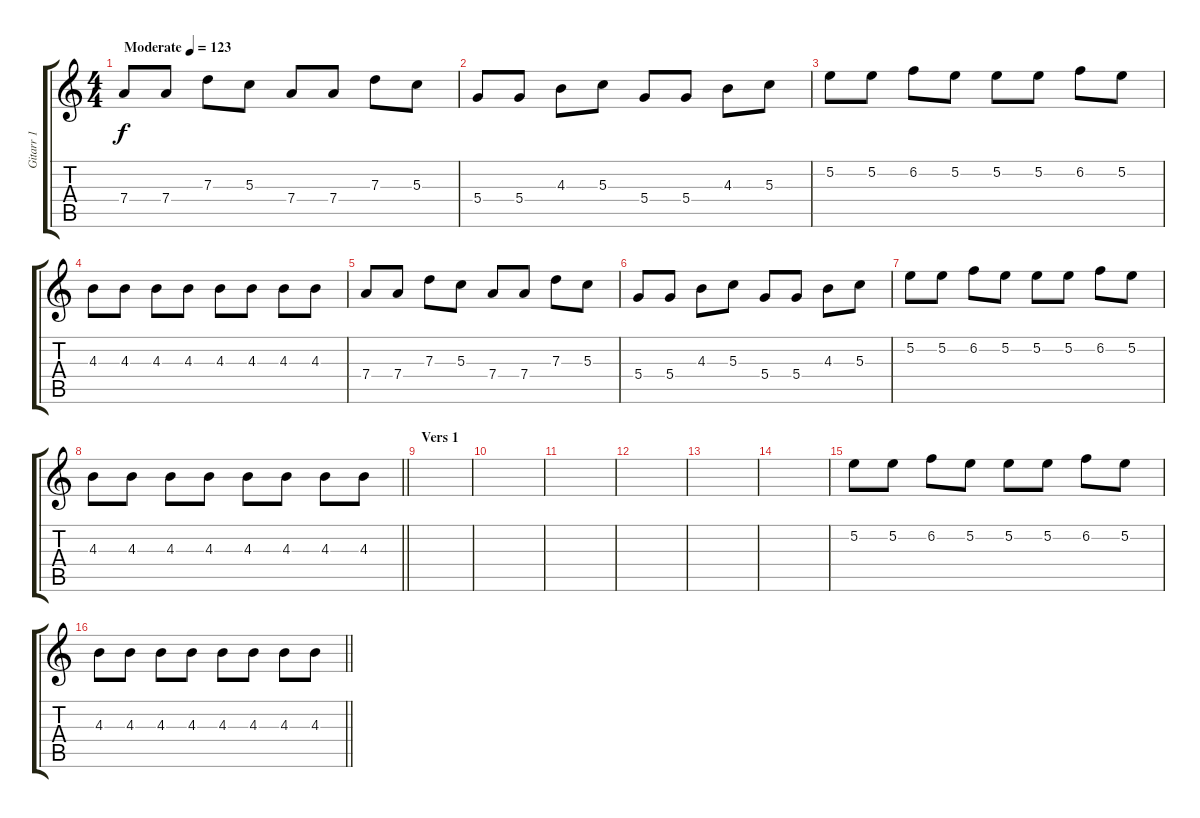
\track ("Gitarr 1" "Gitarr 1") {instrument distortionguitar}
\staff {score tabs}
\tuning (E4 B3 G3 D3 A2 E2) {hide}
\ts (4 4)
\tempo (123 "Moderate")
\clef g2
\ks c
7.4.8{dy f instrument distortionguitar} 7.4.8 7.3.8 5.3.8 7.4.8 7.4.8 7.3.8 5.3.8 |
5.4.8 5.4.8 4.3.8 5.3.8 5.4.8 5.4.8 4.3.8 5.3.8 |
5.2.8 5.2.8 6.2.8 5.2.8 5.2.8 5.2.8 6.2.8 5.2.8 |
4.3.8 4.3.8 4.3.8 4.3.8 4.3.8 4.3.8 4.3.8 4.3.8 |
7.4.8 7.4.8 7.3.8 5.3.8 7.4.8 7.4.8 7.3.8 5.3.8 |
5.4.8 5.4.8 4.3.8 5.3.8 5.4.8 5.4.8 4.3.8 5.3.8 |
5.2.8 5.2.8 6.2.8 5.2.8 5.2.8 5.2.8 6.2.8 5.2.8 |
\barLineRight lightlight
4.3.8 4.3.8 4.3.8 4.3.8 4.3.8 4.3.8 4.3.8 4.3.8 |
\section ("" "Vers 1")
|
|
|
|
|
|
5.2.8 5.2.8 6.2.8 5.2.8 5.2.8 5.2.8 6.2.8 5.2.8 |
\barLineRight lightlight
4.3.8 4.3.8 4.3.8 4.3.8 4.3.8 4.3.8 4.3.8 4.3.8
